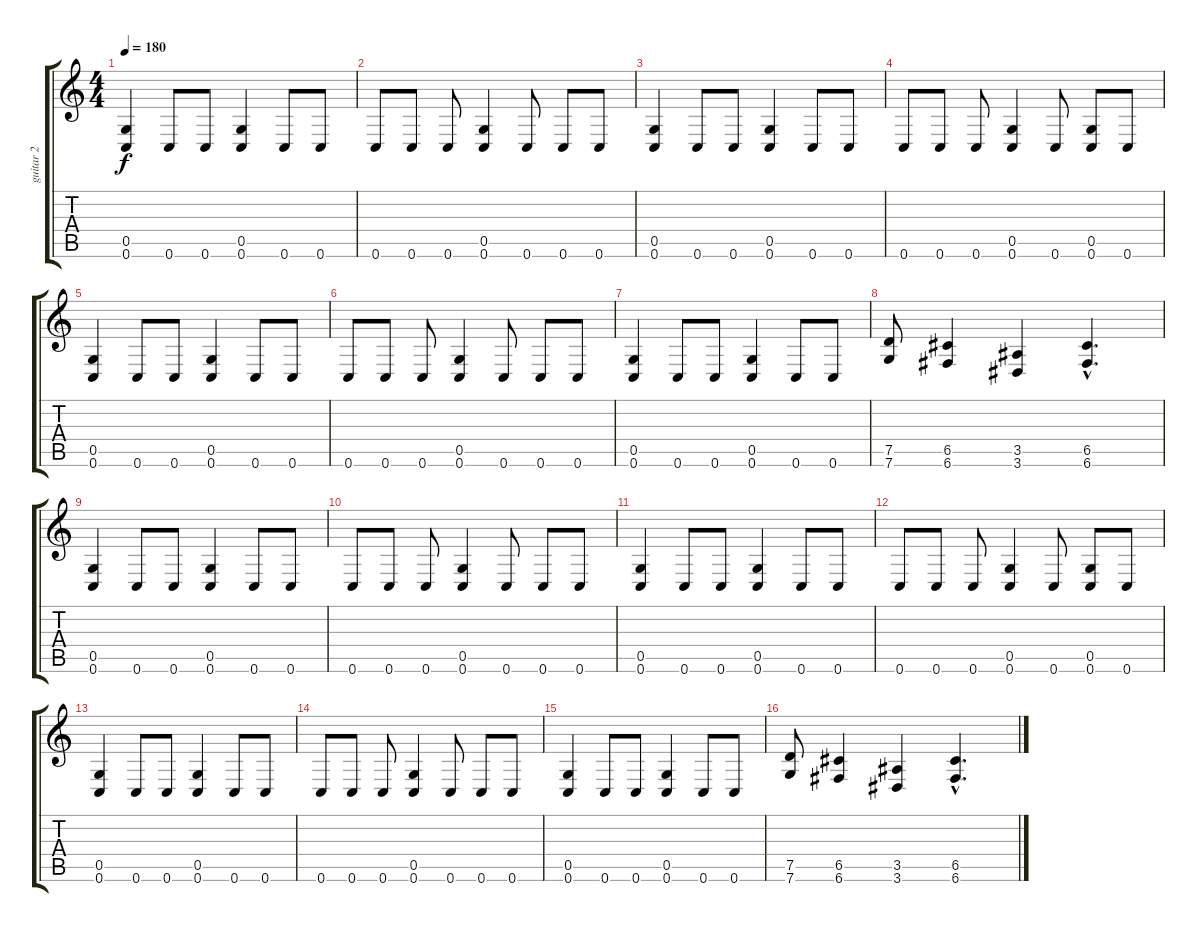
\track ("guitar 2" "guitar 2") {instrument distortionguitar}
\staff {score tabs}
\tuning (D4 A3 F3 C3 G2 C2) {hide}
\ts (4 4)
\tempo 180
\clef g2
\ks c
(0.5 0.6).4{dy f} 0.6.8 0.6.8 (0.5 0.6).4 0.6.8 0.6.8 |
0.6.8 0.6.8 0.6.8 (0.5 0.6).4 0.6.8 0.6.8 0.6.8 |
(0.5 0.6).4 0.6.8 0.6.8 (0.5 0.6).4 0.6.8 0.6.8 |
0.6.8 0.6.8 0.6.8 (0.5 0.6).4 0.6.8 (0.5 0.6).8 0.6.8 |
(0.5 0.6).4 0.6.8 0.6.8 (0.5 0.6).4 0.6.8 0.6.8 |
0.6.8 0.6.8 0.6.8 (0.5 0.6).4 0.6.8 0.6.8 0.6.8 |
(0.5 0.6).4 0.6.8 0.6.8 (0.5 0.6).4 0.6.8 0.6.8 |
(7.5 7.6).8 (6.5 6.6).4 (3.5 3.6).4 (6.5{hac} 6.6{hac}).4{d} |
(0.5 0.6).4 0.6.8 0.6.8 (0.5 0.6).4 0.6.8 0.6.8 |
0.6.8 0.6.8 0.6.8 (0.5 0.6).4 0.6.8 0.6.8 0.6.8 |
(0.5 0.6).4 0.6.8 0.6.8 (0.5 0.6).4 0.6.8 0.6.8 |
0.6.8 0.6.8 0.6.8 (0.5 0.6).4 0.6.8 (0.5 0.6).8 0.6.8 |
(0.5 0.6).4 0.6.8 0.6.8 (0.5 0.6).4 0.6.8 0.6.8 |
0.6.8 0.6.8 0.6.8 (0.5 0.6).4 0.6.8 0.6.8 0.6.8 |
(0.5 0.6).4 0.6.8 0.6.8 (0.5 0.6).4 0.6.8 0.6.8 |
(7.5 7.6).8 (6.5 6.6).4 (3.5 3.6).4 (6.5{hac} 6.6{hac}).4{d}
